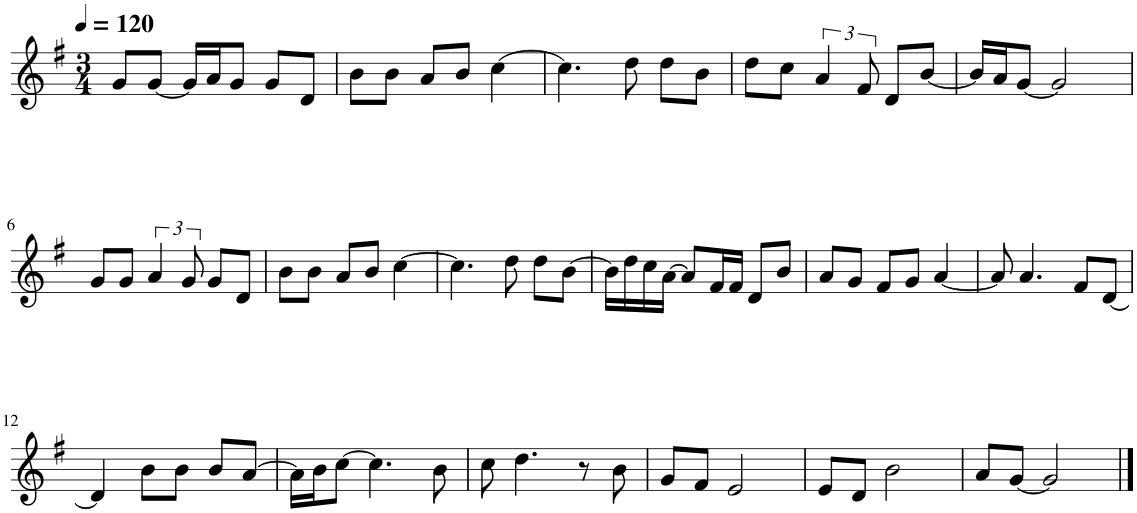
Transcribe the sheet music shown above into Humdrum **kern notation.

**kern
*part1
*staff1
*I"Piano, The Wild Rover
*I'Pno.
*clefG2
*k[f#]
*M3/4
*MM120
=1
8g/L
[8g/J
16g/LL]
16a/J
8g/J
8g/L
8d/J
=2
8b\L
8b\J
8a/L
8b/J
[4cc\
=3
4.cc\]
8dd\
8dd\L
8b\J
=4
8dd\L
8cc\J
6a/
12f#/
8d/L
[8b/J
=5
16b/LL]
16a/J
[8g/J
2g/]
!!LO:LB:g=z
=6
8g/L
8g/J
6a/
12g/
8g/L
8d/J
=7
8b\L
8b\J
8a/L
8b/J
[4cc\
=8
4.cc\]
8dd\
8dd\L
[8b\J
=9
16b\LL]
16dd\
16cc\
[16a\JJ
8a/L]
16f#/L
16f#/JJ
8d/L
8b/J
=10
8a/L
8g/J
8f#/L
8g/J
[4a/
=11
8a/]
4.a/
8f#/L
[8d/J
!!LO:LB:g=z
=12
4d/]
8b\L
8b\J
8b/L
[8a/J
=13
16a\LL]
16b\J
[8cc\J
4.cc\]
8b\
=14
8cc\
4.dd\
8r
8b\
=15
8g/L
8f#/J
2e/
=16
8e/L
8d/J
2b\
=17
8a/L
[8g/J
2g/]
==
*-
